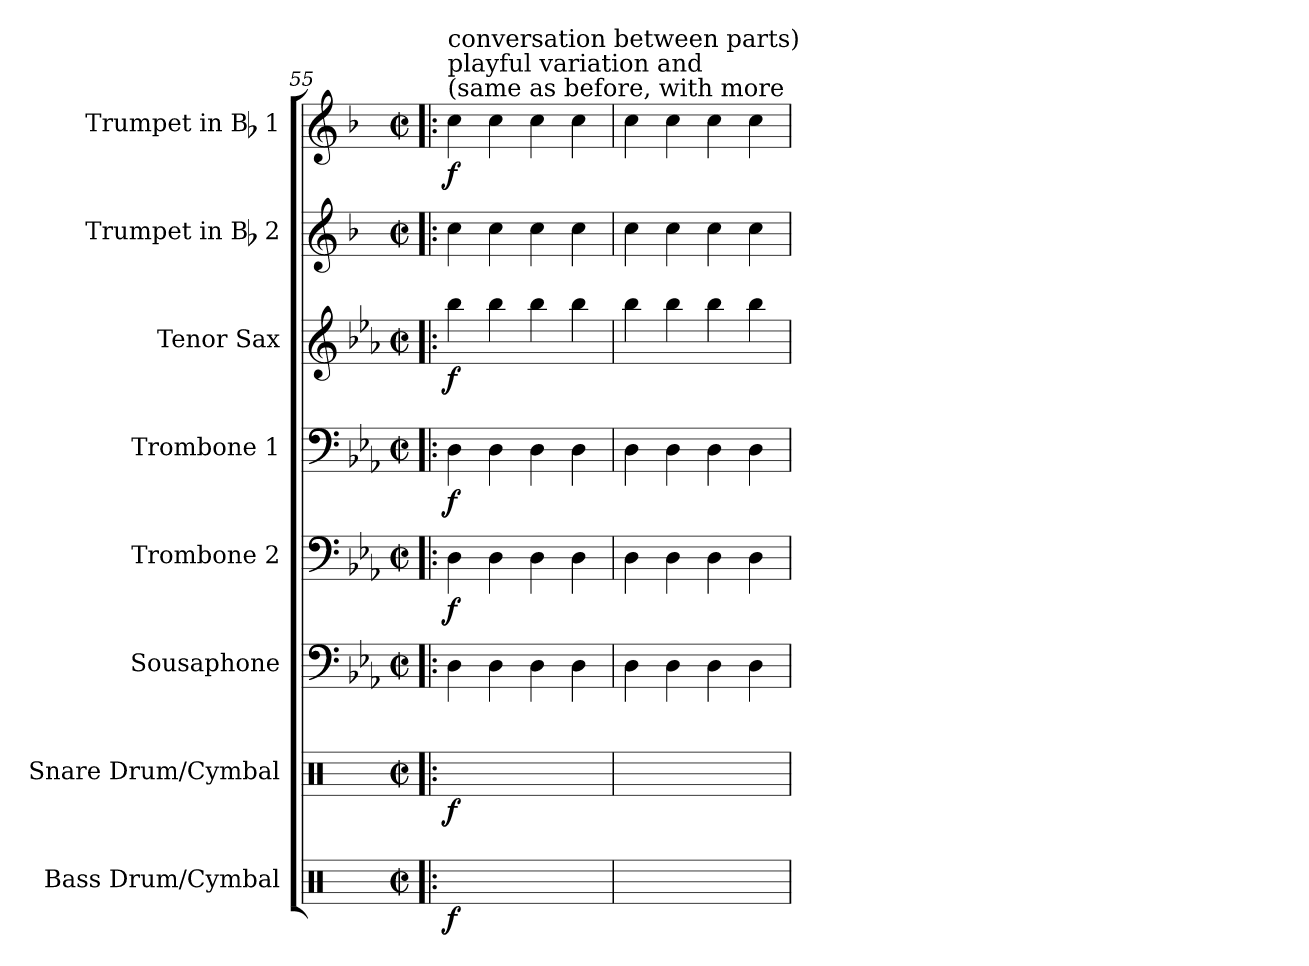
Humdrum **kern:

**kern	**dynam	**kern	**dynam	**kern	**kern	**dynam	**kern	**dynam	**kern	**dynam	**kern	**kern	**dynam
*part8	*part8	*part7	*part7	*part6	*part5	*part5	*part4	*part4	*part3	*part3	*part2	*part1	*part1
*staff8	*staff8	*staff7	*staff7	*staff6	*staff5	*staff5	*staff4	*staff4	*staff3	*staff3	*staff2	*staff1	*staff1
*I"Bass Drum/Cymbal	*	*I"Snare Drum/Cymbal	*	*I"Sousaphone	*I"Trombone 2	*	*I"Trombone 1	*	*I"Tenor Sax	*	*I"Trumpet in Bb 2	*I"Trumpet in Bb 1	*
*I'B.D./Cym	*	*I'S.D./Cym	*	*	*I'Tbn. 2	*	*I'Tbn. 1	*	*I'T. Sx.	*	*	*	*
*clefX	*	*clefX	*	*clefF4	*clefF4	*	*clefF4	*	*clefG2	*	*clefG2	*clefG2	*
*	*	*	*	*	*	*	*	*	*ITrd8c14	*	*ITrd1c2	*ITrd1c2	*
*k[]	*	*k[]	*	*k[b-e-a-]	*k[b-e-a-]	*	*k[b-e-a-]	*	*k[b-e-a-]	*	*k[b-e-a-]	*k[b-e-a-]	*
*C:	*	*C:	*	*E-:	*E-:	*	*E-:	*	*E-:	*	*E-:	*E-:	*
*M2/2	*	*M2/2	*	*M2/2	*M2/2	*	*M2/2	*	*M2/2	*	*M2/2	*M2/2	*
*met(c|)	*	*met(c|)	*	*met(c|)	*met(c|)	*	*met(c|)	*	*met(c|)	*	*met(c|)	*met(c|)	*
=55!|:	=55!|:	=55!|:	=55!|:	=55!|:	=55!|:	=55!|:	=55!|:	=55!|:	=55!|:	=55!|:	=55!|:	=55!|:	=55!|:
!	!	!	!	!	!	!	!	!	!	!	!	!LO:TX:a:t=(same as before, with more	!
!	!	!	!	!	!	!	!	!	!	!	!	!LO:TX:t=playful variation and	!
!	!	!	!	!	!	!	!	!	!	!	!	!LO:TX:t=conversation between parts)	!
4Ri\	f	4Ri\	f	4Di\	4Di\	f	4Di\	f	4b-i\	f	4b-i\	4b-i\	f
4Ri\	.	4Ri\	.	4Di\	4Di\	.	4Di\	.	4b-i\	.	4b-i\	4b-i\	.
4Ri\	.	4Ri\	.	4Di\	4Di\	.	4Di\	.	4b-i\	.	4b-i\	4b-i\	.
4Ri\	.	4Ri\	.	4Di\	4Di\	.	4Di\	.	4b-i\	.	4b-i\	4b-i\	.
=56	=56	=56	=56	=56	=56	=56	=56	=56	=56	=56	=56	=56	=56
4Ri\	.	4Ri\	.	4Di\	4Di\	.	4Di\	.	4b-i\	.	4b-i\	4b-i\	.
4Ri\	.	4Ri\	.	4Di\	4Di\	.	4Di\	.	4b-i\	.	4b-i\	4b-i\	.
4Ri\	.	4Ri\	.	4Di\	4Di\	.	4Di\	.	4b-i\	.	4b-i\	4b-i\	.
4Ri\	.	4Ri\	.	4Di\	4Di\	.	4Di\	.	4b-i\	.	4b-i\	4b-i\	.
=	=	=	=	=	=	=	=	=	=	=	=	=	=
*-	*-	*-	*-	*-	*-	*-	*-	*-	*-	*-	*-	*-	*-
